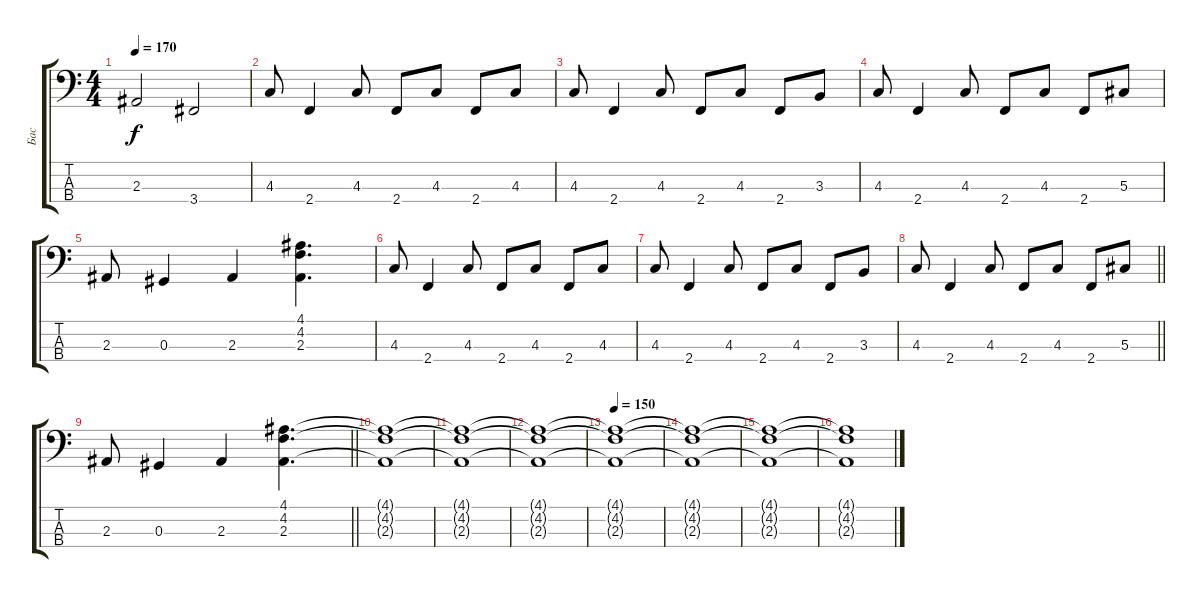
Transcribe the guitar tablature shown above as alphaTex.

\track ("Бас" "Бас") {instrument electricbasspick}
\staff {score tabs}
\tuning (Gb2 Db2 Ab1 Eb1) {hide}
\ts (4 4)
\tempo 170
\clef f4
\ks c
2.3.2{dy f} 3.4.2 |
4.3.8 2.4.4 4.3.8 2.4.8 4.3.8 2.4.8 4.3.8 |
4.3.8 2.4.4 4.3.8 2.4.8 4.3.8 2.4.8 3.3.8 |
4.3.8 2.4.4 4.3.8 2.4.8 4.3.8 2.4.8 5.3.8 |
2.3.8 0.3.4 2.3.4 (4.1 4.2 2.3).4{d} |
4.3.8 2.4.4 4.3.8 2.4.8 4.3.8 2.4.8 4.3.8 |
4.3.8 2.4.4 4.3.8 2.4.8 4.3.8 2.4.8 3.3.8 |
\barLineRight lightlight
4.3.8 2.4.4 4.3.8 2.4.8 4.3.8 2.4.8 5.3.8 |
\barLineRight lightlight
2.3.8 0.3.4 2.3.4 (4.1 4.2 2.3).4{d} |
(4.1{t} 4.2{t} 2.3{t}).1 |
(4.1{t} 4.2{t} 2.3{t}).1 |
(4.1{t} 4.2{t} 2.3{t}).1 |
\tempo 150
(4.1{t} 4.2{t} 2.3{t}).1 |
(4.1{t} 4.2{t} 2.3{t}).1 |
(4.1{t} 4.2{t} 2.3{t}).1 |
(4.1{t} 4.2{t} 2.3{t}).1
